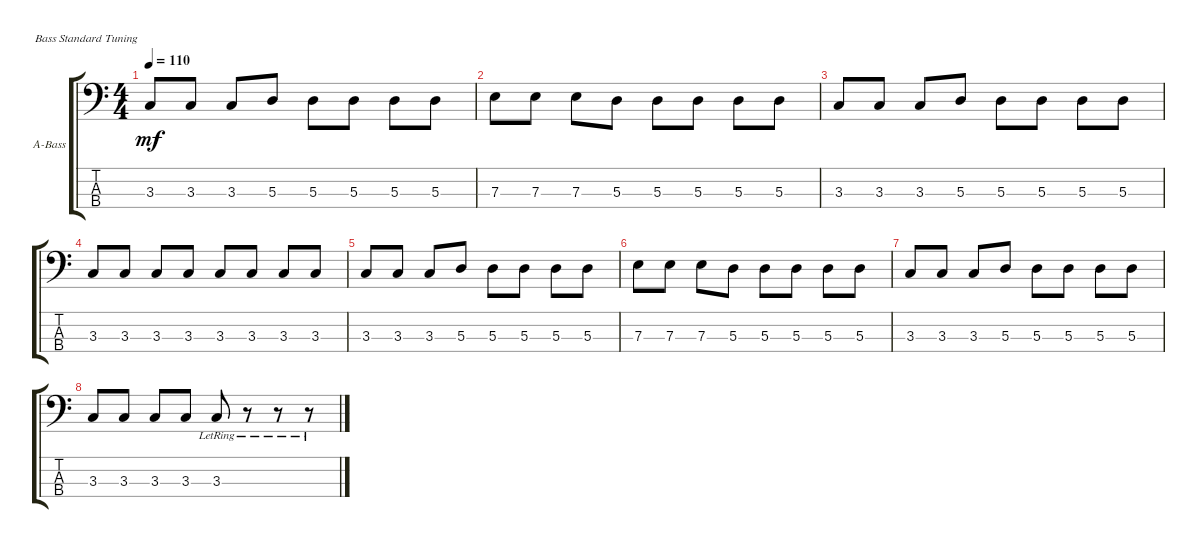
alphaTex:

\defaultSystemsLayout 4
\bracketExtendMode groupsimilarinstruments
\firstSystemTrackNameOrientation horizontal
\otherSystemsTrackNameOrientation horizontal
\track ("Acoustic Bass" "A-Bass") {instrument acousticbass}
\staff {score tabs}
\tuning (G2 D2 A1 E1)
\ts (4 4)
\tempo 110
\clef f4
\scale
0.333333
\ks c
3.3.8{dy mf} 3.3.8 3.3.8 5.3.8 5.3.8 5.3.8 5.3.8 5.3.8 |
\scale
0.333333 7.3.8 7.3.8 7.3.8 5.3.8 5.3.8 5.3.8 5.3.8 5.3.8 |
\scale
0.333333 3.3.8 3.3.8 3.3.8 5.3.8 5.3.8 5.3.8 5.3.8 5.3.8 |
\scale
0.333333 3.3.8 3.3.8 3.3.8 3.3.8 3.3.8 3.3.8 3.3.8 3.3.8 |
\scale
0.333333 3.3.8 3.3.8 3.3.8 5.3.8 5.3.8 5.3.8 5.3.8 5.3.8 |
\scale
0.333333 7.3.8 7.3.8 7.3.8 5.3.8 5.3.8 5.3.8 5.3.8 5.3.8 |
\scale
0.333333 3.3.8 3.3.8 3.3.8 5.3.8 5.3.8 5.3.8 5.3.8 5.3.8 |
\scale
0.333333 3.3.8 3.3.8 3.3.8 3.3.8 3.3{lr}.8 r.8 r.8 r.8 |
\scale
0.333333 |
\scale
0.333333 |
\scale
0.333333 |
\scale
0.333333 |
\scale
0.333333 |
\scale
0.333333 |
\scale
0.333333 |
\scale
0.333333
